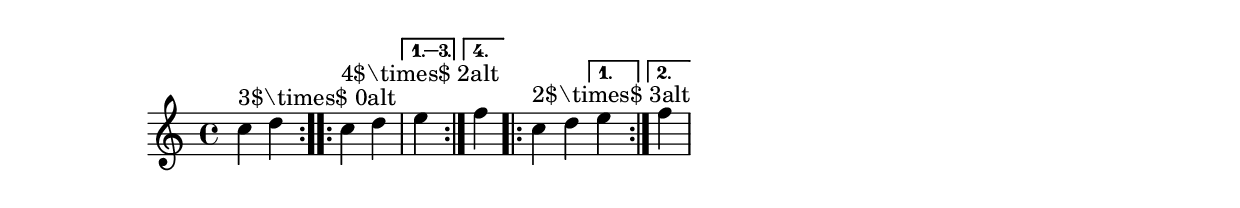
#(ly:set-option 'old-relative)
\version "1.9.8"

\header{
texidoc="
Folded.  This doesn't make sense without alternatives, but it works.
"
}

\score {
  \context Staff \notes \relative c'' {
    \repeat fold 3 { c^"3$\\times$ 0alt" d }
    % less alts than body
    \repeat fold 4 { c^"4$\\times$ 2alt" d } \alternative { e f }
    % more alts than body
    \repeat fold 2 { c^"2$\\times$ 3alt" d } \alternative { e f g }
  }
}


